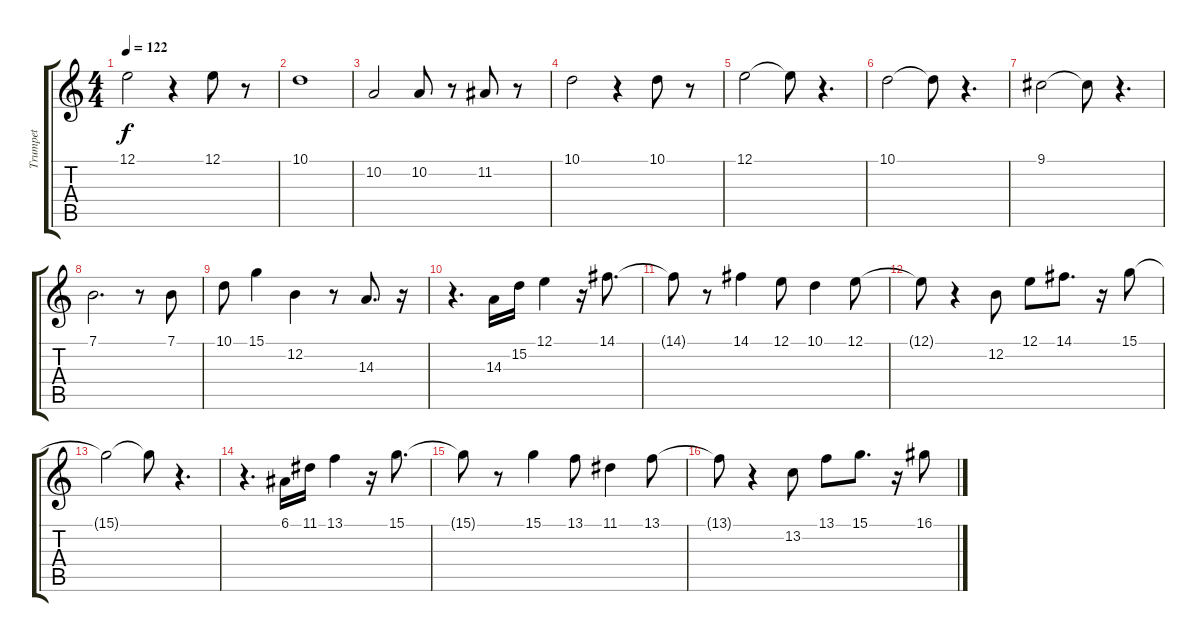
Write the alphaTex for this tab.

\track ("Trumpet" "Trumpet") {instrument trumpet}
\staff {score tabs}
\tuning (E4 B3 G3 D3 A2 E2) {hide}
\ts (4 4)
\tempo 122
\clef g2
\ks c
12.1.2{dy f} r.4 12.1.8 r.8 |
10.1.1 |
10.2.2 10.2.8 r.8 11.2.8 r.8 |
10.1.2 r.4 10.1.8 r.8 |
12.1.2 12.1{t}.8 r.4{d} |
10.1.2 10.1{t}.8 r.4{d} |
9.1.2 9.1{t}.8 r.4{d} |
7.1.2{d} r.8 7.1.8 |
10.1.8 15.1.4 12.2.4 r.8 14.3.8{d} r.16 |
r.4{d} 14.3.16 15.2.16 12.1.4 r.16 14.1.8{d} |
14.1{t}.8 r.8 14.1.4 12.1.8 10.1.4 12.1.8 |
12.1{t}.8 r.4 12.2.8 12.1.8 14.1.8{d} r.16 15.1.8 |
15.1{t}.2 15.1{t}.8 r.4{d} |
r.4{d} 6.1.16 11.1.16 13.1.4 r.16 15.1.8{d} |
15.1{t}.8 r.8 15.1.4 13.1.8 11.1.4 13.1.8 |
13.1{t}.8 r.4 13.2.8 13.1.8 15.1.8{d} r.16 16.1.8
